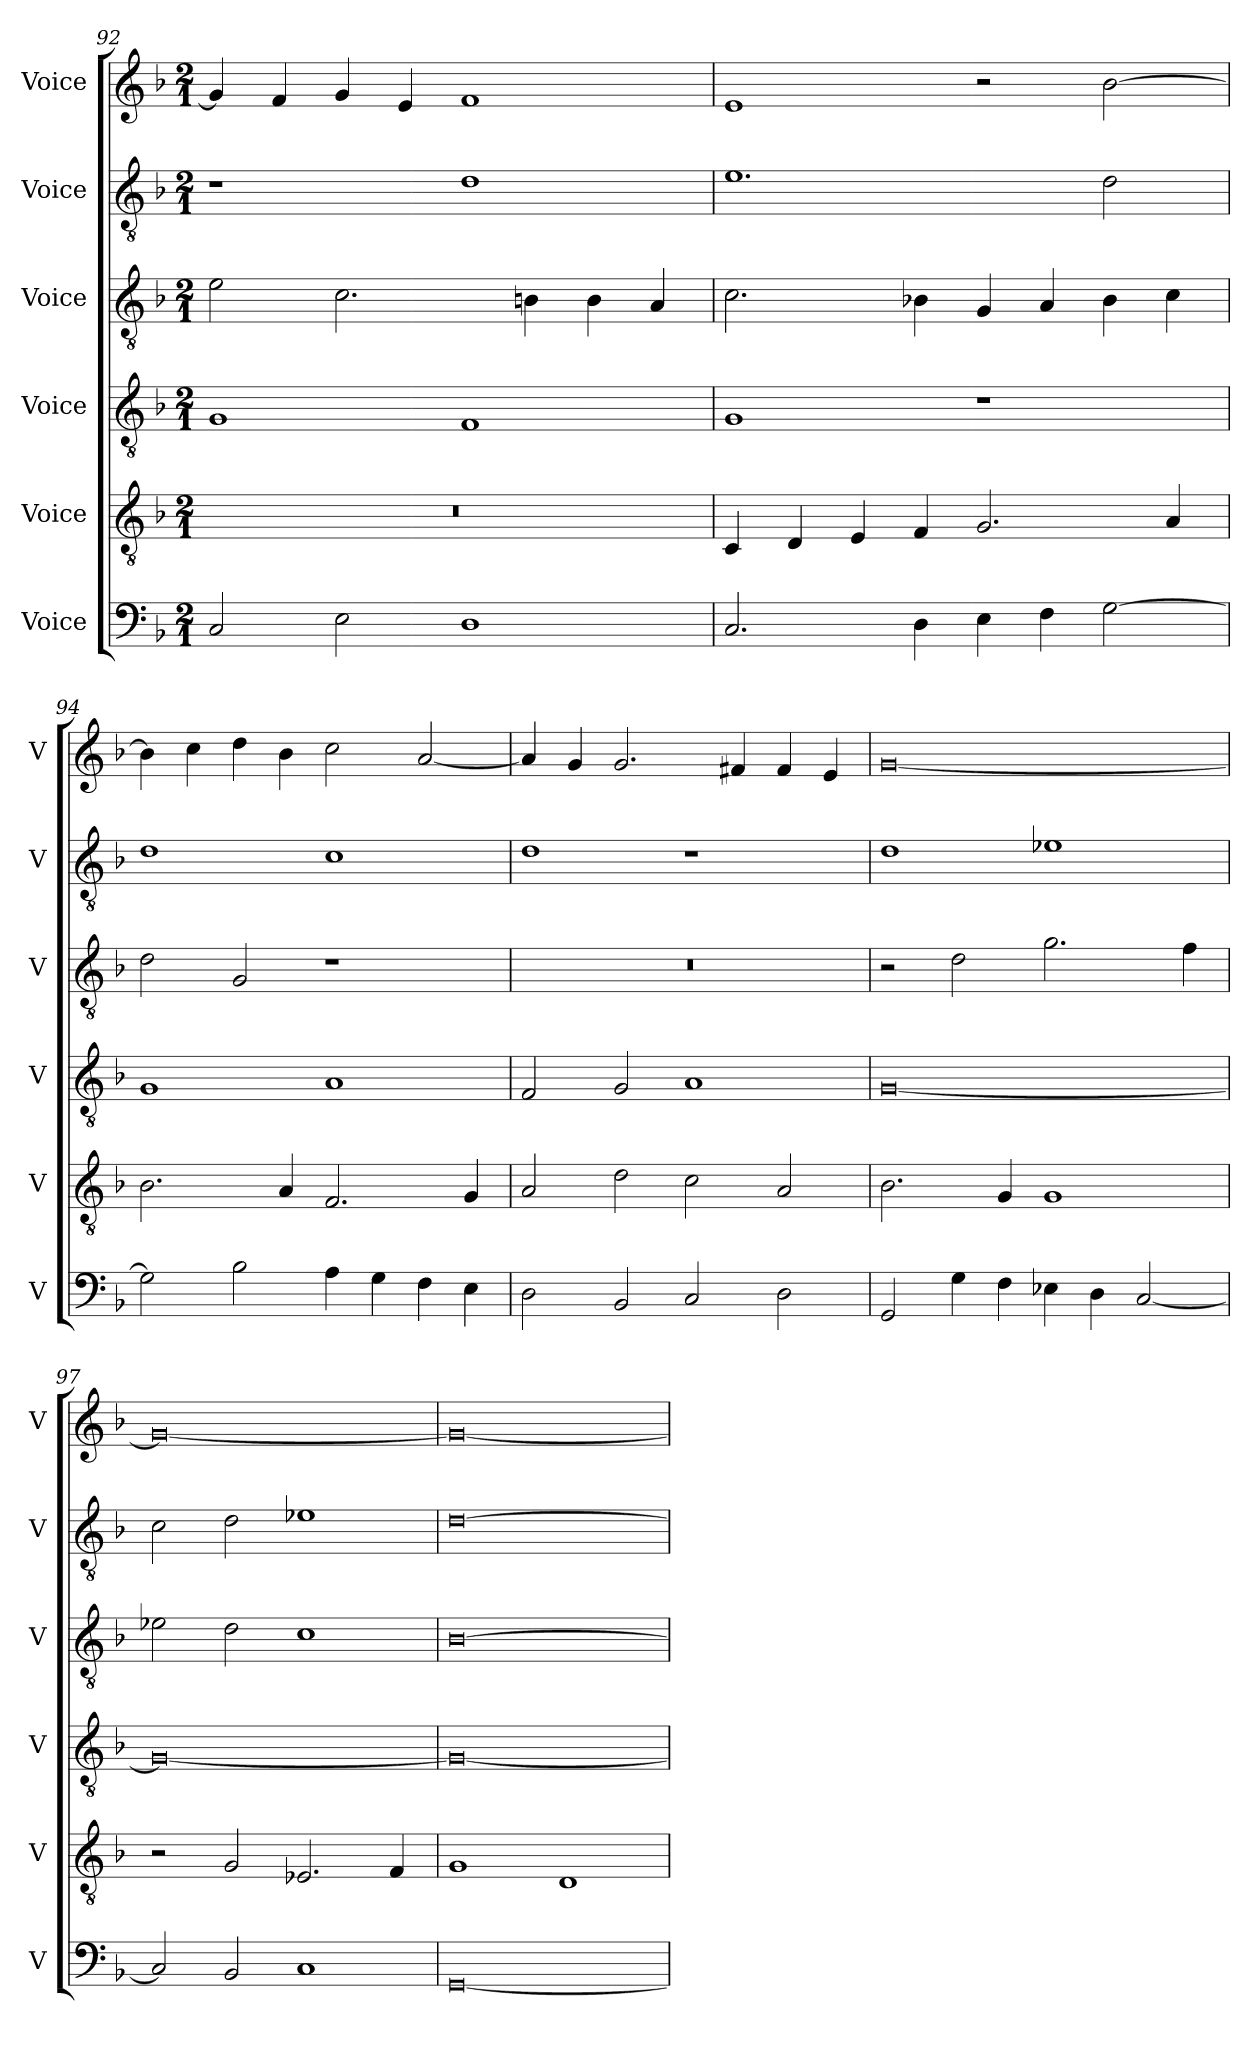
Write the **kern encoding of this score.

**kern	**kern	**kern	**kern	**kern	**kern
*part6	*part5	*part4	*part3	*part2	*part1
*staff6	*staff5	*staff4	*staff3	*staff2	*staff1
*I"Voice	*I"Voice	*I"Voice	*I"Voice	*I"Voice	*I"Voice
*I'V	*I'V	*I'V	*I'V	*I'V	*I'V
*clefF4	*clefGv2	*clefGv2	*clefGv2	*clefGv2	*clefG2
*k[b-]	*k[b-]	*k[b-]	*k[b-]	*k[b-]	*k[b-]
*M2/1	*M2/1	*M2/1	*M2/1	*M2/1	*M2/1
=92	=92	=92	=92	=92	=92
2C/	0r	1G	2e\	1r	4g/]
.	.	.	.	.	4f/
2E\	.	.	2.c\	.	4g/
.	.	.	.	.	4e/
1D	.	1F	.	1d	1f
.	.	.	4Bn\	.	.
.	.	.	4B\	.	.
.	.	.	4A/	.	.
!!LO:PB:g=z
=93	=93	=93	=93	=93	=93
2.C/	4C/	1G	2.c\	1.e	1e
.	4D/	.	.	.	.
.	4E/	.	.	.	.
4D\	4F/	.	4B-X\	.	.
4E\	2.G/	1r	4G/	.	2r
4F\	.	.	4A/	.	.
[2G\	.	.	4B-\	2d\	[2b-\
.	4A/	.	4c\	.	.
=94	=94	=94	=94	=94	=94
2G\]	2.B-\	1G	2d\	1d	4b-\]
.	.	.	.	.	4cc\
2B-\	.	.	2G/	.	4dd\
.	4A/	.	.	.	4b-\
4A\	2.F/	1A	1r	1c	2cc\
4G\	.	.	.	.	.
4F\	.	.	.	.	[2a/
4E\	4G/	.	.	.	.
=95	=95	=95	=95	=95	=95
2D\	2A/	2F/	0r	1d	4a/]
.	.	.	.	.	4g/
2BB-/	2d\	2G/	.	.	2.g/
2C/	2c\	1A	.	1r	.
.	.	.	.	.	4f#X/
2D\	2A/	.	.	.	4f#/
.	.	.	.	.	4e/
!!LO:LB:g=z
=96	=96	=96	=96	=96	=96
2GG/	2.B-\	[0G	2r	1d	[0g
4G\	.	.	2d\	.	.
4F\	4G/	.	.	.	.
4E-X\	1G	.	2.g\	1e-X	.
4D\	.	.	.	.	.
[2C/	.	.	.	.	.
.	.	.	4f\	.	.
=97	=97	=97	=97	=97	=97
2C/]	2r	0G_	2e-X\	2c\	0g_
2BB-/	2G/	.	2d\	2d\	.
1C	2.E-X/	.	1c	1e-X	.
.	4F/	.	.	.	.
=98	=98	=98	=98	=98	=98
[0GG	1G	0G_	[0B-	[0d	0g_
.	1D	.	.	.	.
=	=	=	=	=	=
*-	*-	*-	*-	*-	*-
